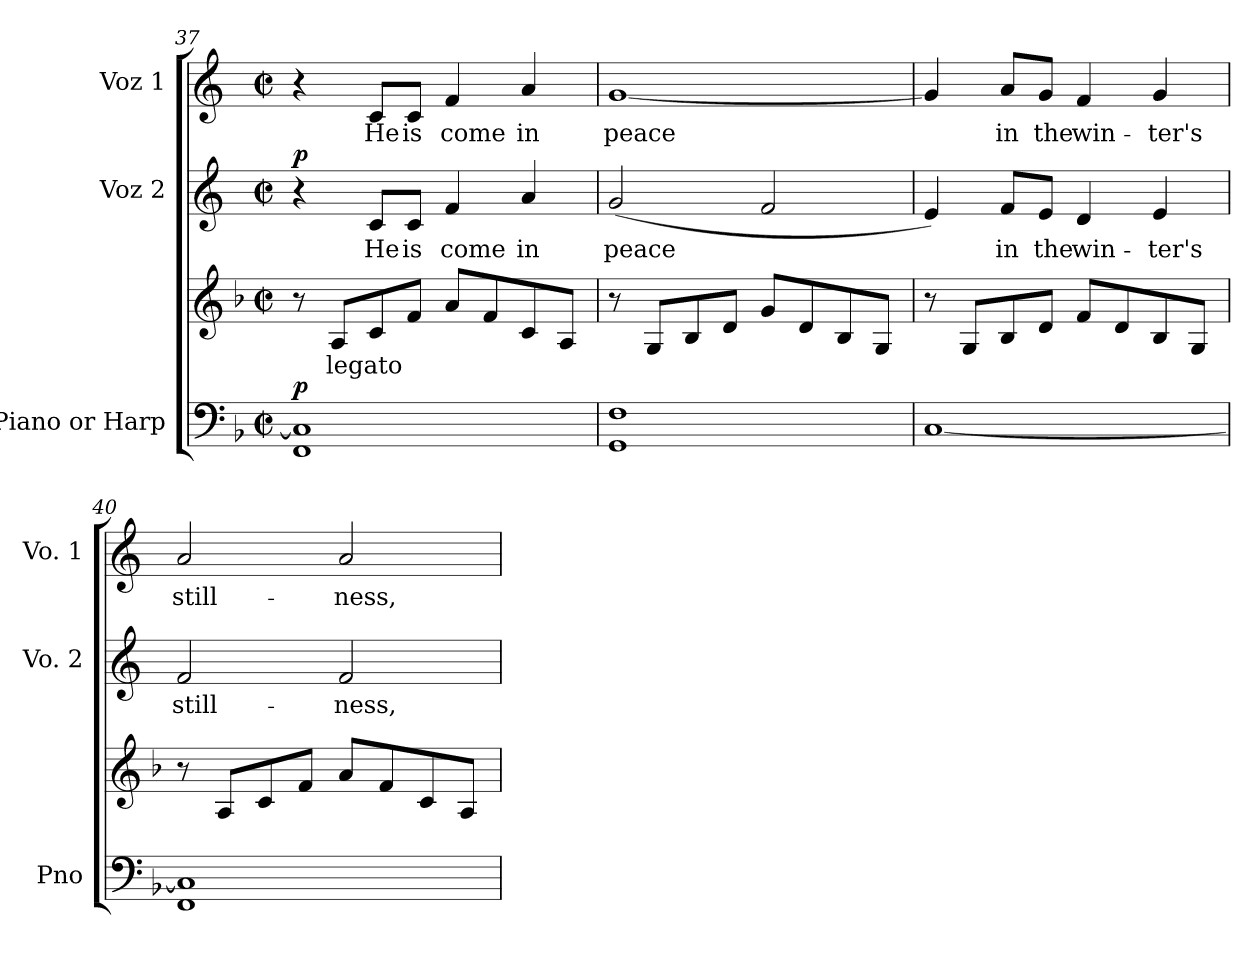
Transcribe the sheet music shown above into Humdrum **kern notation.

**kern	**kern	**text	**dynam	**kern	**text	**dynam	**kern	**text
*part3	*part3	*part3	*part3	*part2	*part2	*part2	*part1	*part1
*staff4	*staff3	*staff3	*staff3/4	*staff2	*staff2	*staff2	*staff1	*staff1
*I"Piano or Harp	*	*	*	*I"Voz 2	*	*	*I"Voz 1	*
*I'Pno	*	*	*	*I'Vo. 2	*	*	*I'Vo. 1	*
!!LO:LB:g=z
*clefF4	*clefG2	*	*	*clefG2	*	*	*clefG2	*
*k[b-]	*k[b-]	*	*	*k[]	*	*	*k[]	*
*M2/2	*M2/2	*	*	*M2/2	*	*	*M2/2	*
*met(c|)	*met(c|)	*	*	*met(c|)	*	*	*met(c|)	*
=37	=37	=37	=37	=37	=37	=37	=37	=37
*	*	*	*	*^	*	*	*	*
!	!	!	!LO:DY:a=2	!	!	!	!LO:DY:a	!	!
1FF 1C]	8r	.	p	4r	4ryy	.	p	4r	.
.	8A/L	legato	.	.	.	.	.	.	.
.	8c/	.	.	8c/L	2.ryy	He	.	8c/L	He
.	8f/J	.	.	8c/J	.	is	.	8c/J	is
.	8a/L	.	.	4f/	.	come	.	4f/	come
.	8f/	.	.	.	.	.	.	.	.
.	8c/	.	.	4a/	.	in	.	4a/	in
.	8A/J	.	.	.	.	.	.	.	.
*	*	*	*	*v	*v	*	*	*	*
=38	=38	=38	=38	=38	=38	=38	=38	=38
1GG 1F	8r	.	.	(2g/	peace	.	[1g	peace
.	8G/L	.	.	.	.	.	.	.
.	8B-/	.	.	.	.	.	.	.
.	8d/J	.	.	.	.	.	.	.
.	8g/L	.	.	2f/	.	.	.	.
.	8d/	.	.	.	.	.	.	.
.	8B-/	.	.	.	.	.	.	.
.	8G/J	.	.	.	.	.	.	.
=39	=39	=39	=39	=39	=39	=39	=39	=39
[1C	8r	.	.	4e/)	.	.	4g/]	.
.	8G/L	.	.	.	.	.	.	.
.	8B-/	.	.	8f/L	in	.	8a/L	in
.	8d/J	.	.	8e/J	the	.	8g/J	the
.	8f/L	.	.	4d/	win-	.	4f/	win-
.	8d/	.	.	.	.	.	.	.
.	8B-/	.	.	4e/	ter's	.	4g/	ter's
.	8G/J	.	.	.	.	.	.	.
=40	=40	=40	=40	=40	=40	=40	=40	=40
1FF 1C]	8r	.	.	2f/	still-	.	2a/	still-
.	8A/L	.	.	.	.	.	.	.
.	8c/	.	.	.	.	.	.	.
.	8f/J	.	.	.	.	.	.	.
.	8a/L	.	.	2f/	ness,	.	2a/	ness,
.	8f/	.	.	.	.	.	.	.
.	8c/	.	.	.	.	.	.	.
.	8A/J	.	.	.	.	.	.	.
=	=	=	=	=	=	=	=	=
*-	*-	*-	*-	*-	*-	*-	*-	*-
